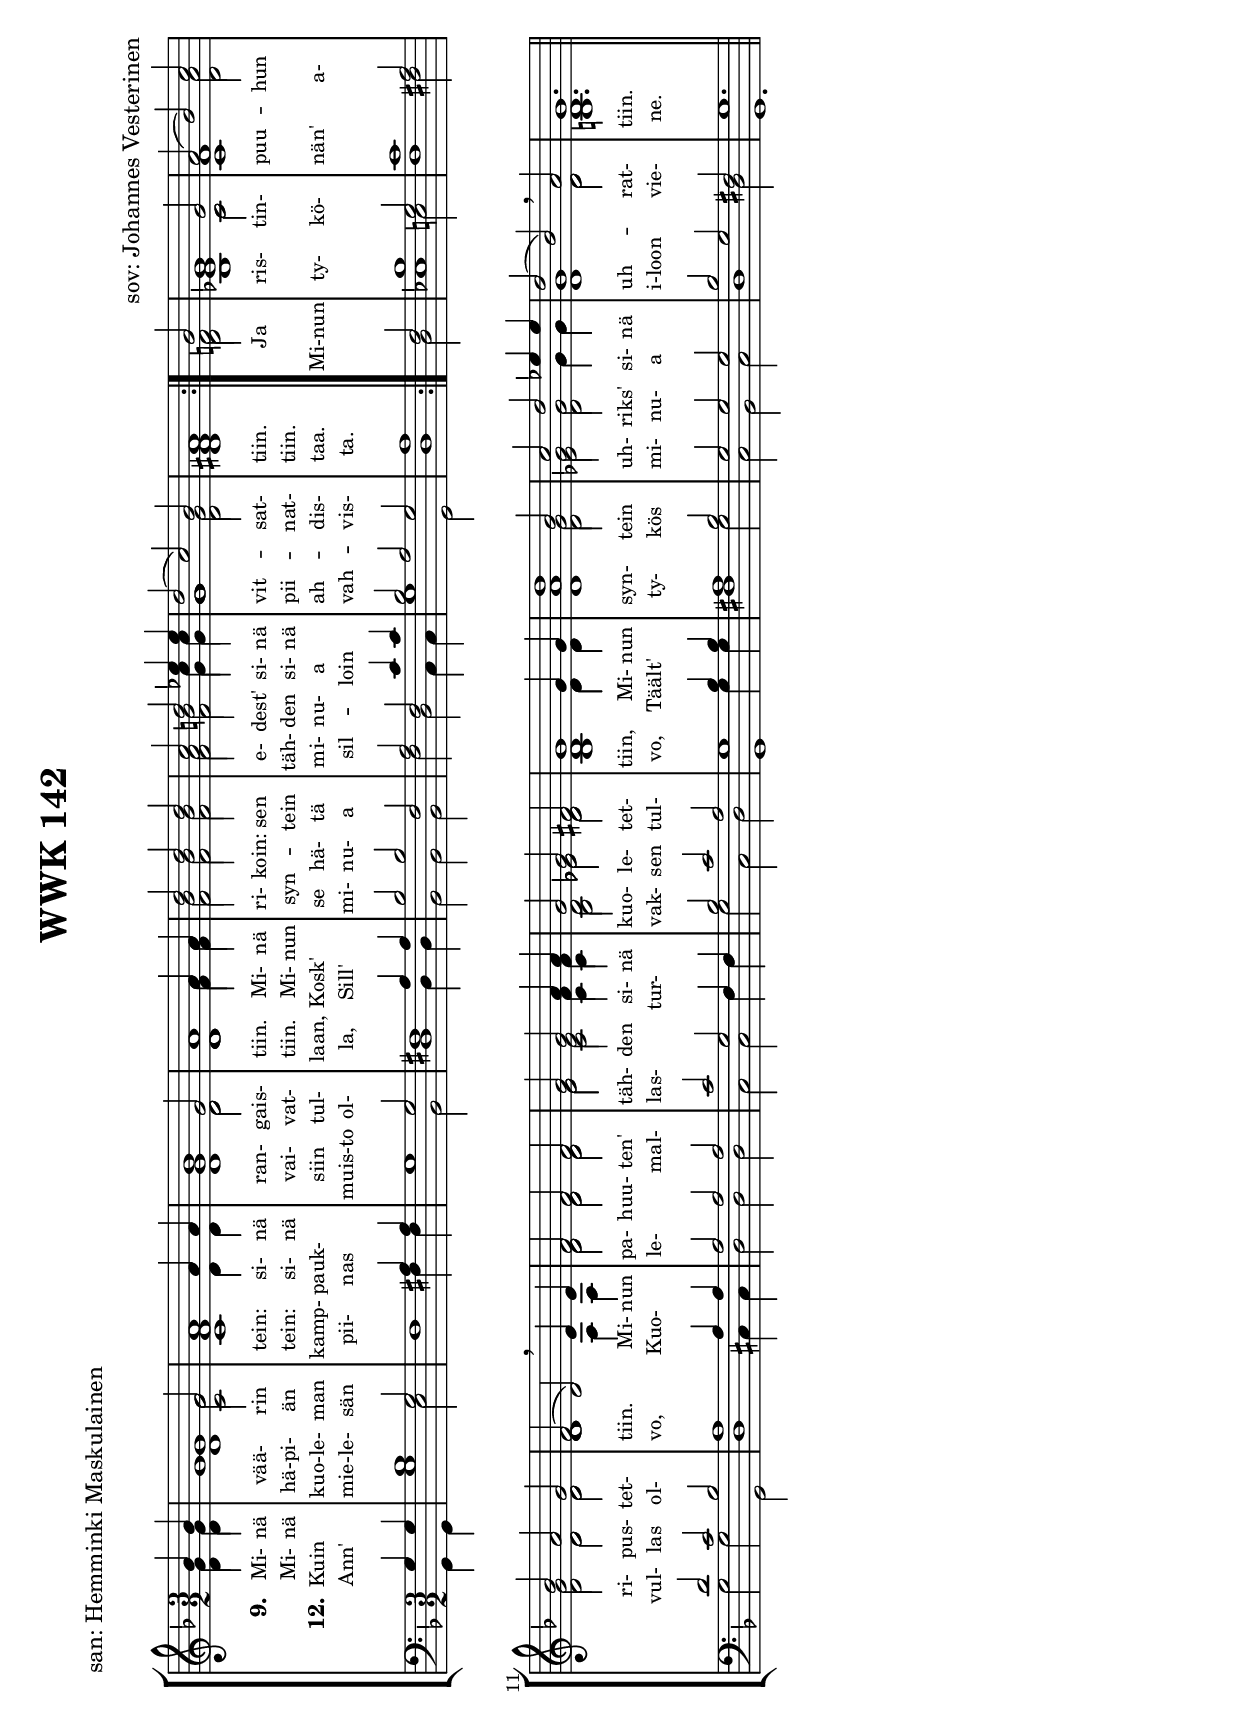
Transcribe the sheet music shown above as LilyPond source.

%% Wanhan wirsikirjan wirsi 142
%%


\include "deutsch.ly"

\version "2.18.0"

%#(set-global-staff-size 16)

\header {
    title = "WWK 142"
    poet = "san: Hemminki Maskulainen"
    arranger = "sov: Johannes Vesterinen"
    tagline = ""
}

sopMusic =   \relative c'' { 
    \key d \minor
    \stemUp
    \time 3/2
    \partial 2*1
    \repeat volta 2 {
	b4 b | g1 g2 | a1 a4 a | b1 g2 | a1 
    	a4 a | d2 d d | c d es4 es | d2( c) b | a1
    }
    b2 | g1 g2 | a( b) c | b a g | f( d) \breathe
    e4 e | f2 f f | g g a4 a | g2 g fis | g1
    g4 g | d'1 b2 | c d es4 es | d2( b) \breathe a | 
    g1. \bar "||"
}

altoOneMusic =   \relative c'' { 
    \stemDown
    g4 g | g1 g2 | f1 d4 d | g1 d2 | d1 
    a'4 a | b2 b b | a h c4 c | g1 g2 | fis1 
    f2 | es1 c2 | f1 a2 | g d d | d1 
    a4 a | d2 d d | e e f4 f | d2 es d | d1
    d4 d | a'1 g2 | g g g4 g | g1 d2 | d1.
}

altoTwoMusic =   \relative c' { 
    \stemDown
    \shiftOff
    d4 d | d1 c2 | c1 d4 d | d1 d2 | d1 
    f4 f | f2 f f | f f g4 g | g1 d2 | d1
    d2 | b1 c2 | c1 d2 | d d d | d1 
    a4 a | d2 d d | e c c4 c | b2 es d | b1
    d4 d | d1 d2 | es2 d g4 g | d1 d2 | h1.
}

tenorMusic =  \relative c' { 
    \key d \minor
    \stemUp
    g4 g | b1 g2 | s1 a4 a | s1 g2 | fis1 
    a4 a | b2 b f | a f c'4 c | b2 a g | a1
    f2 | b1 g2 | c1 a2 | d c b | a1 
    a4 a | a2 a a | c g f4 f | b2 c a | g1 
    b4 b | a1 b2 | g g g | b g fis | g1.
}

bassMusic =  \relative c { 
    \stemDown
    g4 g | g'1 e2 | f1 fis4 fis | g1 b,2 | d1 
    d4 d | b2 b b | f' d c4 c | g'1 g,2 | d'1 
    d2 | es1 e2 | f1 fis2 | g2 g g, | d'1
    cis4 cis | d2 d d | c c f4 f | g2 c, d | g,1
    g'4 g | fis1 g2 | c, b c | d1 d2 | g,1.
}

sanatYsi = \lyricmode { 
    \set stanza = "9."
    Mi- nä vää- rin tein: si- nä ran- gais- tiin.
    Mi- nä ri- koin: sen e- dest' si- nä vit -- sat- tiin.
    Ja ris- tin- puu -- hun ri- pus- tet- tiin.
    Mi- nun pa- huu- ten' täh- den si- nä kuo- le- tet- tiin,
    Mi- nun syn- tein uh- riks' si- nä uh -- rat- tiin.
}

sanatYsikerto = \lyricmode { 
    Mi- nä hä-pi- än tein: si- nä vai- vat- tiin.
    Mi- nun syn -- _ tein täh- den si- nä pii -- nat- tiin.

}

sanatKakstoist = \lyricmode { 
    \set stanza = "12."
    Kuin ___ kuo-le- man kamp- pauk- ___ siin tul- laan,
    Kosk' ___ se hä- tä mi- nu- a ___ ah -- dis- taa.
    Mi-nun ty- kö- nän' a- vul- las ol- vo,
    Kuo- ___ le- ___ mal- las- ___ tur- ___ vak- sen tul- vo,
    Täält' ___ ty- kös mi- nu- a ___ i-loon vie- ne.
}

sanatKakstoistkerto = \lyricmode { 
    Ann' ___ mie-le- sän pii- nas ___ muis-to ol- la,
    Sill' ___ mi- nu- a sil -- _ loin ___ vah -- vis- ta.
}

\score { 
    
    \context StaffGroup <<
	\context Staff = "women" <<
	    \context Voice = "sopranos" { \voiceOne \sopMusic }
	    \context Voice = altosOne { \voiceTwo \altoOneMusic }
	    \context Voice = altosTwo { \voiceThree \altoTwoMusic }
	>>

	\lyricmode <<
	    \lyricsto "sopranos" \new Lyrics \sanatYsi
	    \lyricsto "sopranos" \new Lyrics \sanatYsikerto
	    \lyricsto "sopranos" \new Lyrics \sanatKakstoist
	    \lyricsto "sopranos" \new Lyrics \sanatKakstoistkerto
	>>	

	\context Staff = "men" <<
	    \clef bass
	    \context Voice = "tenors" { \voiceOne \tenorMusic }
	    \context Voice = "basses" { \voiceTwo \bassMusic }
	>>
    >>


    \layout {
	indent = 0.0
        \context {
	  \Lyrics
          \override LyricText.font-size = #-1
        } 
    }

    
  \midi {
    \tempo 2 = 180
    }


}

\paper {
   #(set-paper-size "a4" 'landscape)
}